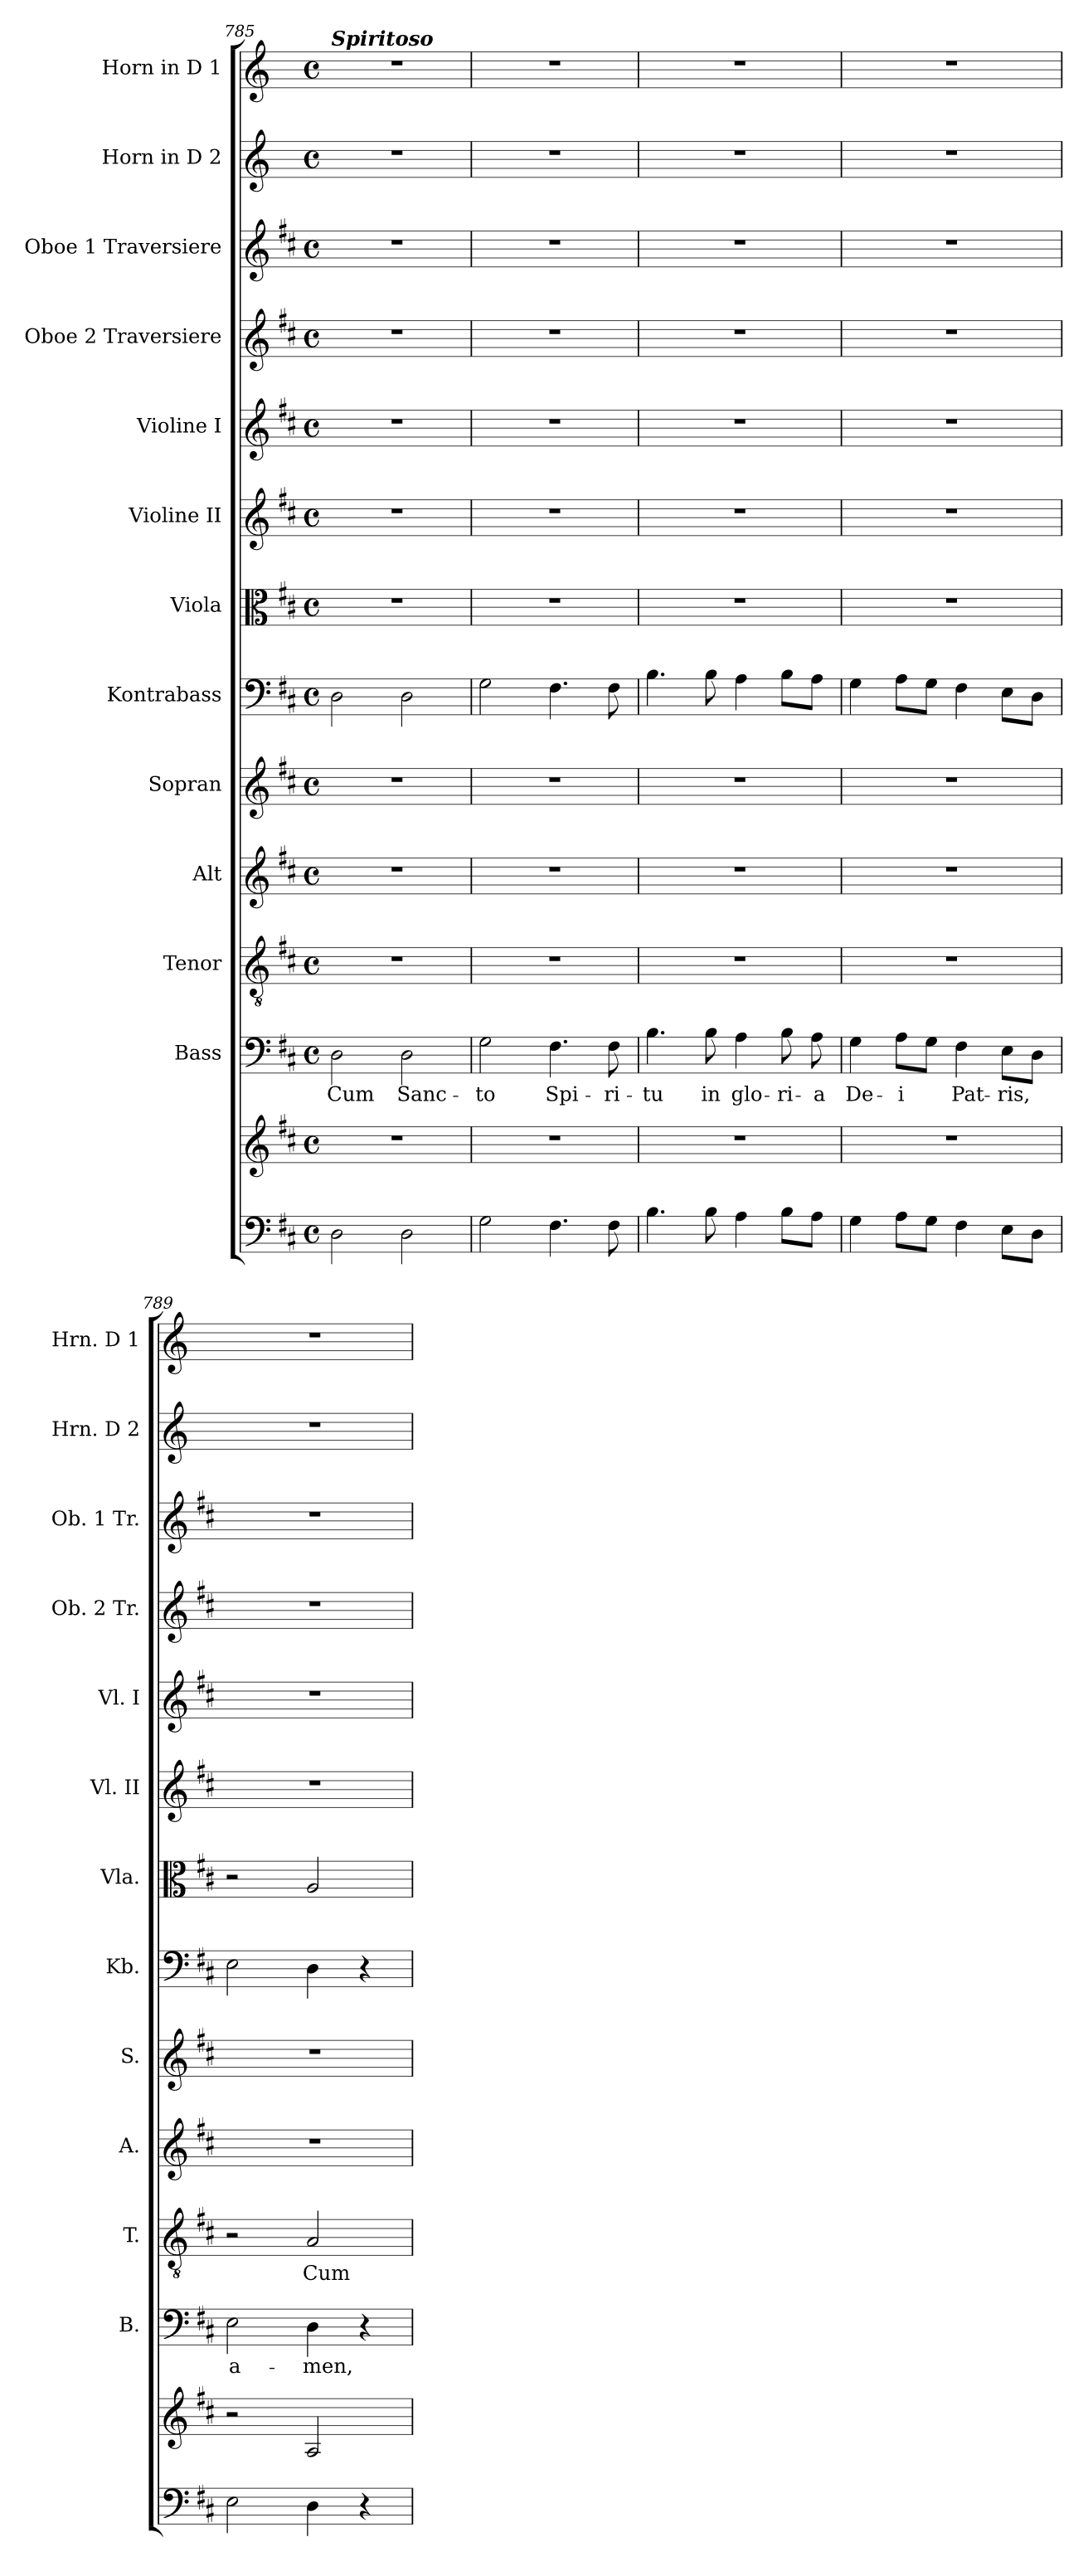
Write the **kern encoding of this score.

**kern	**kern	**kern	**text	**kern	**text	**kern	**kern	**kern	**kern	**kern	**kern	**kern	**kern	**kern	**kern
*part13	*part13	*part12	*part12	*part11	*part11	*part10	*part9	*part8	*part7	*part6	*part5	*part4	*part3	*part2	*part1
*staff14	*staff13	*staff12	*staff12	*staff11	*staff11	*staff10	*staff9	*staff8	*staff7	*staff6	*staff5	*staff4	*staff3	*staff2	*staff1
*	*	*I"Bass	*	*I"Tenor	*	*I"Alt	*I"Sopran	*I"Kontrabass	*I"Viola	*I"Violine II	*I"Violine I	*I"Oboe 2 Traversiere	*I"Oboe 1 Traversiere	*I"Horn in D 2	*I"Horn in D 1
*	*	*I'B.	*	*I'T.	*	*I'A.	*I'S.	*I'Kb.	*I'Vla.	*I'Vl. II	*I'Vl. I	*I'Ob. 2 Tr.	*I'Ob. 1 Tr.	*I'Hrn. D 2	*I'Hrn. D 1
*clefF4	*clefG2	*clefF4	*	*clefGv2	*	*clefG2	*clefG2	*clefF4	*clefC3	*clefG2	*clefG2	*clefG2	*clefG2	*clefG2	*clefG2
*	*	*	*	*	*	*	*	*ITrd7c12	*	*	*	*	*	*ITrd6c10	*ITrd6c10
*k[f#c#]	*k[f#c#]	*k[f#c#]	*	*k[f#c#]	*	*k[f#c#]	*k[f#c#]	*k[f#c#]	*k[f#c#]	*k[f#c#]	*k[f#c#]	*k[f#c#]	*k[f#c#]	*k[f#c#]	*k[f#c#]
*D:	*D:	*D:	*	*D:	*	*D:	*D:	*D:	*D:	*D:	*D:	*D:	*D:	*D:	*D:
*M4/4	*M4/4	*M4/4	*	*M4/4	*	*M4/4	*M4/4	*M4/4	*M4/4	*M4/4	*M4/4	*M4/4	*M4/4	*M4/4	*M4/4
*met(c)	*met(c)	*met(c)	*	*met(c)	*	*met(c)	*met(c)	*met(c)	*met(c)	*met(c)	*met(c)	*met(c)	*met(c)	*met(c)	*met(c)
=785	=785	=785	=785	=785	=785	=785	=785	=785	=785	=785	=785	=785	=785	=785	=785
!	!	!	!	!	!	!	!	!	!	!	!	!	!	!	!LO:TX:a:Bi:t=Spiritoso
!	!	!	!LO:LY:b	!	!	!	!	!	!	!	!	!	!	!	!
2D\	1r	2D\	Cum	1r	.	1r	1r	2DD\	1r	1r	1r	1r	1r	1r	1r
!	!	!	!LO:LY:b	!	!	!	!	!	!	!	!	!	!	!	!
2D\	.	2D\	Sanc-	.	.	.	.	2DD\	.	.	.	.	.	.	.
=786	=786	=786	=786	=786	=786	=786	=786	=786	=786	=786	=786	=786	=786	=786	=786
!	!	!	!LO:LY:b	!	!	!	!	!	!	!	!	!	!	!	!
2G\	1r	2G\	-to	1r	.	1r	1r	2GG\	1r	1r	1r	1r	1r	1r	1r
!	!	!	!LO:LY:b	!	!	!	!	!	!	!	!	!	!	!	!
4.F#\	.	4.F#\	Spi-	.	.	.	.	4.FF#\	.	.	.	.	.	.	.
!	!	!	!LO:LY:b	!	!	!	!	!	!	!	!	!	!	!	!
8F#\	.	8F#\	-ri-	.	.	.	.	8FF#\	.	.	.	.	.	.	.
=787	=787	=787	=787	=787	=787	=787	=787	=787	=787	=787	=787	=787	=787	=787	=787
!	!	!	!LO:LY:b	!	!	!	!	!	!	!	!	!	!	!	!
4.B\	1r	4.B\	-tu	1r	.	1r	1r	4.BB\	1r	1r	1r	1r	1r	1r	1r
!	!	!	!LO:LY:b	!	!	!	!	!	!	!	!	!	!	!	!
8B\	.	8B\	in	.	.	.	.	8BB\	.	.	.	.	.	.	.
!	!	!	!LO:LY:b	!	!	!	!	!	!	!	!	!	!	!	!
4A\	.	4A\	glo-	.	.	.	.	4AA\	.	.	.	.	.	.	.
!	!	!	!LO:LY:b	!	!	!	!	!	!	!	!	!	!	!	!
8B\L	.	8B\	-ri-	.	.	.	.	8BB\L	.	.	.	.	.	.	.
!	!	!	!LO:LY:b	!	!	!	!	!	!	!	!	!	!	!	!
8A\J	.	8A\	-a	.	.	.	.	8AA\J	.	.	.	.	.	.	.
=788	=788	=788	=788	=788	=788	=788	=788	=788	=788	=788	=788	=788	=788	=788	=788
!	!	!	!LO:LY:b	!	!	!	!	!	!	!	!	!	!	!	!
4G\	1r	4G\	De-	1r	.	1r	1r	4GG\	1r	1r	1r	1r	1r	1r	1r
!	!	!	!LO:LY:b	!	!	!	!	!	!	!	!	!	!	!	!
8A\L	.	8A\L	-i	.	.	.	.	8AA\L	.	.	.	.	.	.	.
8G\J	.	8G\J	.	.	.	.	.	8GG\J	.	.	.	.	.	.	.
!	!	!	!LO:LY:b	!	!	!	!	!	!	!	!	!	!	!	!
4F#\	.	4F#\	Pat-	.	.	.	.	4FF#\	.	.	.	.	.	.	.
!	!	!	!LO:LY:b	!	!	!	!	!	!	!	!	!	!	!	!
8E\L	.	8E\L	-ris,	.	.	.	.	8EE\L	.	.	.	.	.	.	.
8D\J	.	8D\J	.	.	.	.	.	8DD\J	.	.	.	.	.	.	.
!!LO:PB:g=z
=789	=789	=789	=789	=789	=789	=789	=789	=789	=789	=789	=789	=789	=789	=789	=789
!	!	!	!LO:LY:b	!	!	!	!	!	!	!	!	!	!	!	!
2E\	2r	2E\	a-	2r	.	1r	1r	2EE\	2r	1r	1r	1r	1r	1r	1r
!	!	!	!LO:LY:b	!	!LO:LY:b	!	!	!	!	!	!	!	!	!	!
4D\	2A/	4D\	-men,	2A/	Cum	.	.	4DD\	2A/	.	.	.	.	.	.
4r	.	4r	.	.	.	.	.	4r	.	.	.	.	.	.	.
=	=	=	=	=	=	=	=	=	=	=	=	=	=	=	=
*-	*-	*-	*-	*-	*-	*-	*-	*-	*-	*-	*-	*-	*-	*-	*-
